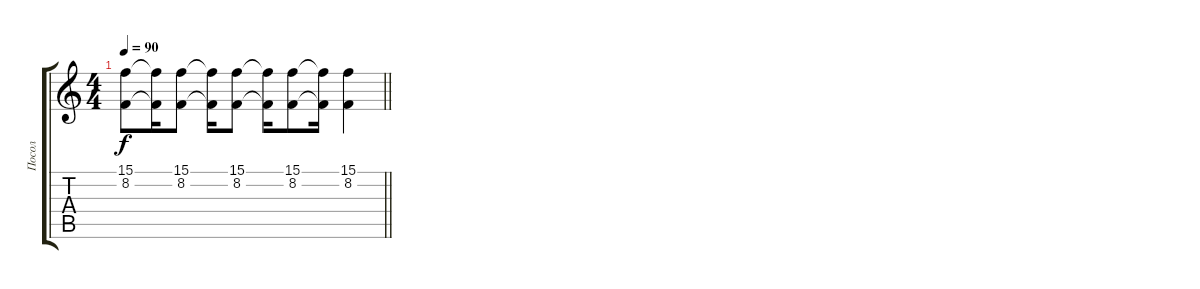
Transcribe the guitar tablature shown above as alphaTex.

\track ("Посол" "Посол") {instrument synthstrings1}
\staff {score tabs}
\tuning (D4 A3 F3 C3 G2 C2) {hide}
\ts (4 4)
\tempo 90
\clef g2
\barLineRight lightlight
\ks c
(15.1 8.2).8{dy f} (15.1{t} 8.2{t}).16 (15.1 8.2).8 (15.1{t} 8.2{t}).16 (15.1 8.2).8 (15.1{t} 8.2{t}).16 (15.1 8.2).8 (15.1{t} 8.2{t}).16 (15.1 8.2).4
